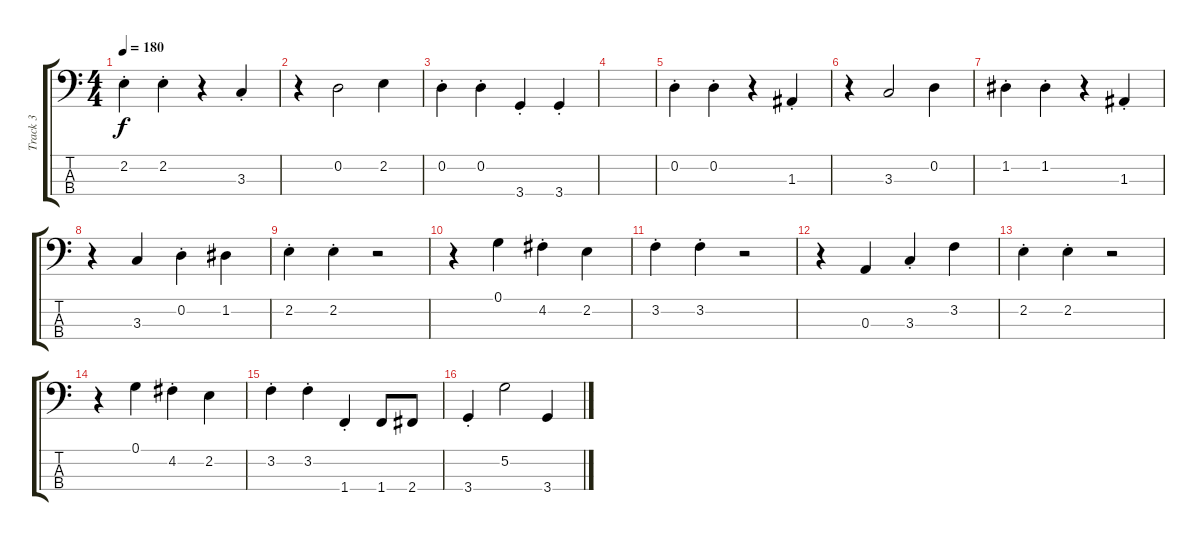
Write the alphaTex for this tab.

\track ("Track 3" "Track 3") {instrument electricbasspick}
\staff {score tabs}
\tuning (G2 D2 A1 E1) {hide}
\ts (4 4)
\tempo 180
\clef f4
\ks c
2.2{st}.4{dy f} 2.2{st}.4 r.4 3.3{st}.4 |
r.4 0.2.2 2.2.4 |
0.2{st}.4 0.2{st}.4 3.4{st}.4 3.4{st}.4 |
|
0.2{st}.4 0.2{st}.4 r.4 1.3{st}.4 |
r.4 3.3.2 0.2.4 |
1.2{st}.4 1.2{st}.4 r.4 1.3{st}.4 |
r.4 3.3.4 0.2{st}.4 1.2.4 |
2.2{st}.4 2.2{st}.4 r.2 |
r.4 0.1.4 4.2{st}.4 2.2.4 |
3.2{st}.4 3.2{st}.4 r.2 |
r.4 0.3.4 3.3{st}.4 3.2.4 |
2.2{st}.4 2.2{st}.4 r.2 |
r.4 0.1.4 4.2{st}.4 2.2.4 |
3.2{st}.4 3.2{st}.4 1.4{st}.4 1.4.8 2.4.8 |
3.4{st}.4 5.2.2 3.4.4
